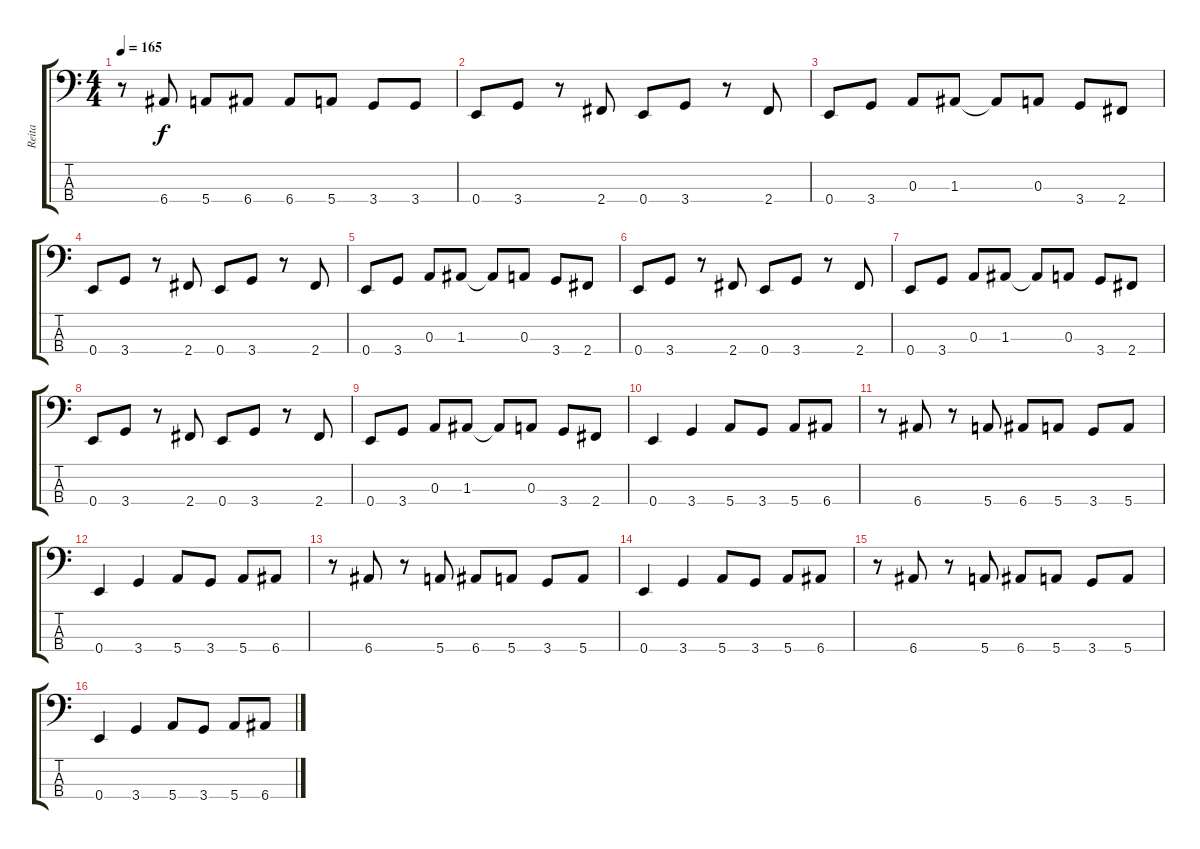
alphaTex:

\track ("Reita" "Reita") {instrument electricbasspick}
\staff {score tabs}
\tuning (G2 D2 A1 E1) {hide}
\ts (4 4)
\tempo 165
\clef f4
\ks c
r.8{dy f} 6.4.8 5.4.8 6.4.8 6.4.8 5.4.8 3.4.8 3.4.8 |
0.4.8 3.4.8 r.8 2.4.8 0.4.8 3.4.8 r.8 2.4.8 |
0.4.8 3.4.8 0.3.8 1.3.8 1.3{t}.8 0.3.8 3.4.8 2.4.8 |
0.4.8 3.4.8 r.8 2.4.8 0.4.8 3.4.8 r.8 2.4.8 |
0.4.8 3.4.8 0.3.8 1.3.8 1.3{t}.8 0.3.8 3.4.8 2.4.8 |
0.4.8 3.4.8 r.8 2.4.8 0.4.8 3.4.8 r.8 2.4.8 |
0.4.8 3.4.8 0.3.8 1.3.8 1.3{t}.8 0.3.8 3.4.8 2.4.8 |
0.4.8 3.4.8 r.8 2.4.8 0.4.8 3.4.8 r.8 2.4.8 |
0.4.8 3.4.8 0.3.8 1.3.8 1.3{t}.8 0.3.8 3.4.8 2.4.8 |
0.4.4 3.4.4 5.4.8 3.4.8 5.4.8 6.4.8 |
r.8 6.4.8 r.8 5.4.8 6.4.8 5.4.8 3.4.8 5.4.8 |
0.4.4 3.4.4 5.4.8 3.4.8 5.4.8 6.4.8 |
r.8 6.4.8 r.8 5.4.8 6.4.8 5.4.8 3.4.8 5.4.8 |
0.4.4 3.4.4 5.4.8 3.4.8 5.4.8 6.4.8 |
r.8 6.4.8 r.8 5.4.8 6.4.8 5.4.8 3.4.8 5.4.8 |
0.4.4 3.4.4 5.4.8 3.4.8 5.4.8 6.4.8
